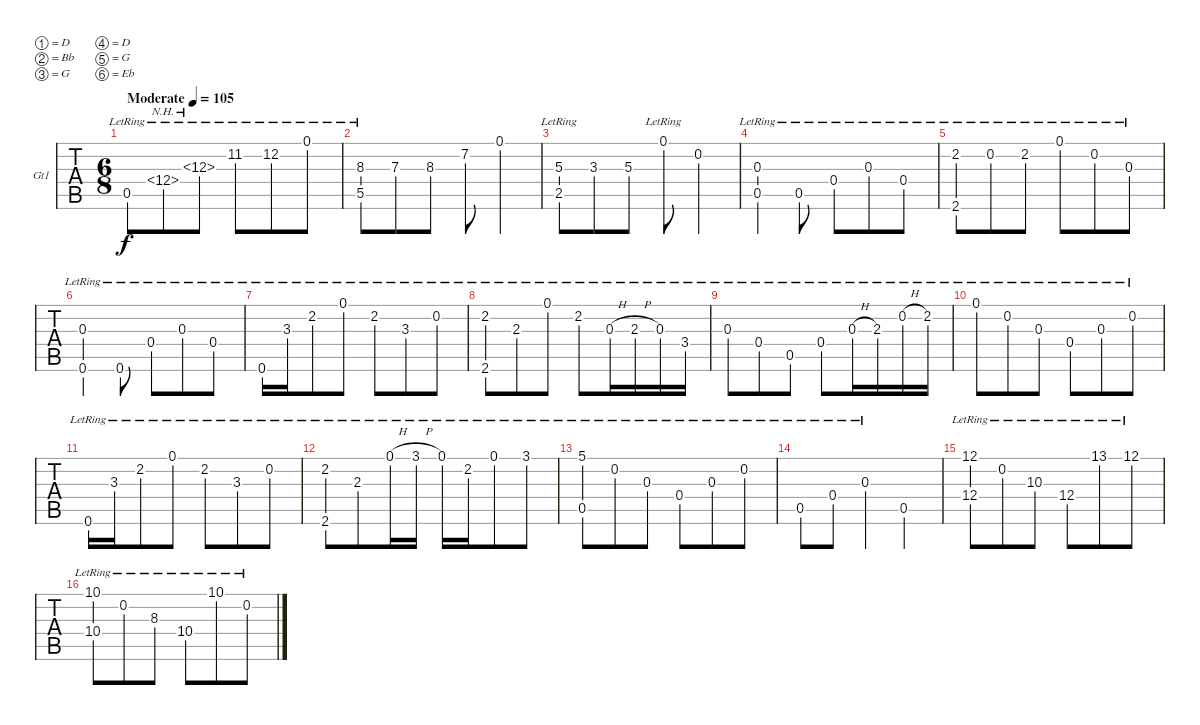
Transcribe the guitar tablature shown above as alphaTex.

\bracketExtendMode groupsimilarinstruments
\firstSystemTrackNameOrientation horizontal
\otherSystemsTrackNameOrientation horizontal
\track ("Guitar I" "Gt1") {instrument acousticguitarnylon}
\staff {tabs}
\tuning (D4 Bb3 G3 D3 G2 Eb2)
\ts (6 8)
\beaming (8 3 3)
\tempo (105 "Moderate")
\clef g2
\ks bb
0.5{lr}.8{dy f instrument acousticguitarnylon} 12.4{nh lr}.8 12.3{nh lr}.8 11.2{lr}.8 12.2{lr}.8 0.1{lr}.8 |
(5.5{lr} 8.3).8 7.3.8 8.3.8 7.2.8 0.1.4 |
(2.5{lr} 5.3).8 3.3.8 5.3.8 0.1{lr}.8 0.2.4 |
(0.3{lr} 0.5{lr}).4 0.5{lr}.8 0.4{lr}.8 0.3{lr}.8 0.4{lr}.8 |
(2.2{lr} 2.6{lr}).8 0.2{lr}.8 2.2{lr}.8 0.1{lr}.8 0.2{lr}.8 0.3{lr}.8 |
(0.3{lr} 0.6{lr}).4 0.6{lr}.8 0.4{lr}.8 0.3{lr}.8 0.4{lr}.8 |
0.6{lr}.16 3.3{lr}.16 2.2{lr}.8 0.1{lr}.8 2.2{lr}.8 3.3{lr}.8 0.2{lr}.8 |
(2.2{lr} 2.6{lr}).8 2.3{lr}.8 0.1{lr}.8 2.2{lr}.8 0.3{h lr}.16 2.3{h lr}.16 0.3{lr}.16 3.4{lr}.16 |
0.3{lr}.8 0.4{lr}.8 0.5{lr}.8 0.4{lr}.8 0.3{h lr}.16 2.3{lr}.16 0.2{h lr}.16 2.2{lr}.16 |
0.1{lr}.8 0.2{lr}.8 0.3{lr}.8 0.4{lr}.8 0.3{lr}.8 0.2{lr}.8 |
0.6{lr}.16 3.3{lr}.16 2.2{lr}.8 0.1{lr}.8 2.2{lr}.8 3.3{lr}.8 0.2{lr}.8 |
(2.2{lr} 2.6{lr}).8 2.3{lr}.8 0.1{h lr}.16 3.1{h lr}.16 0.1{lr}.16 2.2{lr}.16 0.1{lr}.8 3.1{lr}.8 |
(5.1{lr} 0.5{lr}).8 0.2{lr}.8 0.3{lr}.8 0.4{lr}.8 0.3{lr}.8 0.2{lr}.8 |
0.5{lr}.8 0.4{lr}.8 0.3{lr}.4 0.5.4 |
(12.1{lr} 12.4{lr}).8 0.2{lr}.8 10.3{lr}.8 12.4{lr}.8 13.1{lr}.8 12.1{lr}.8 |
(10.1{lr} 10.4{lr}).8 0.2{lr}.8 8.3{lr}.8 10.4{lr}.8 10.1{lr}.8 0.2{lr}.8
